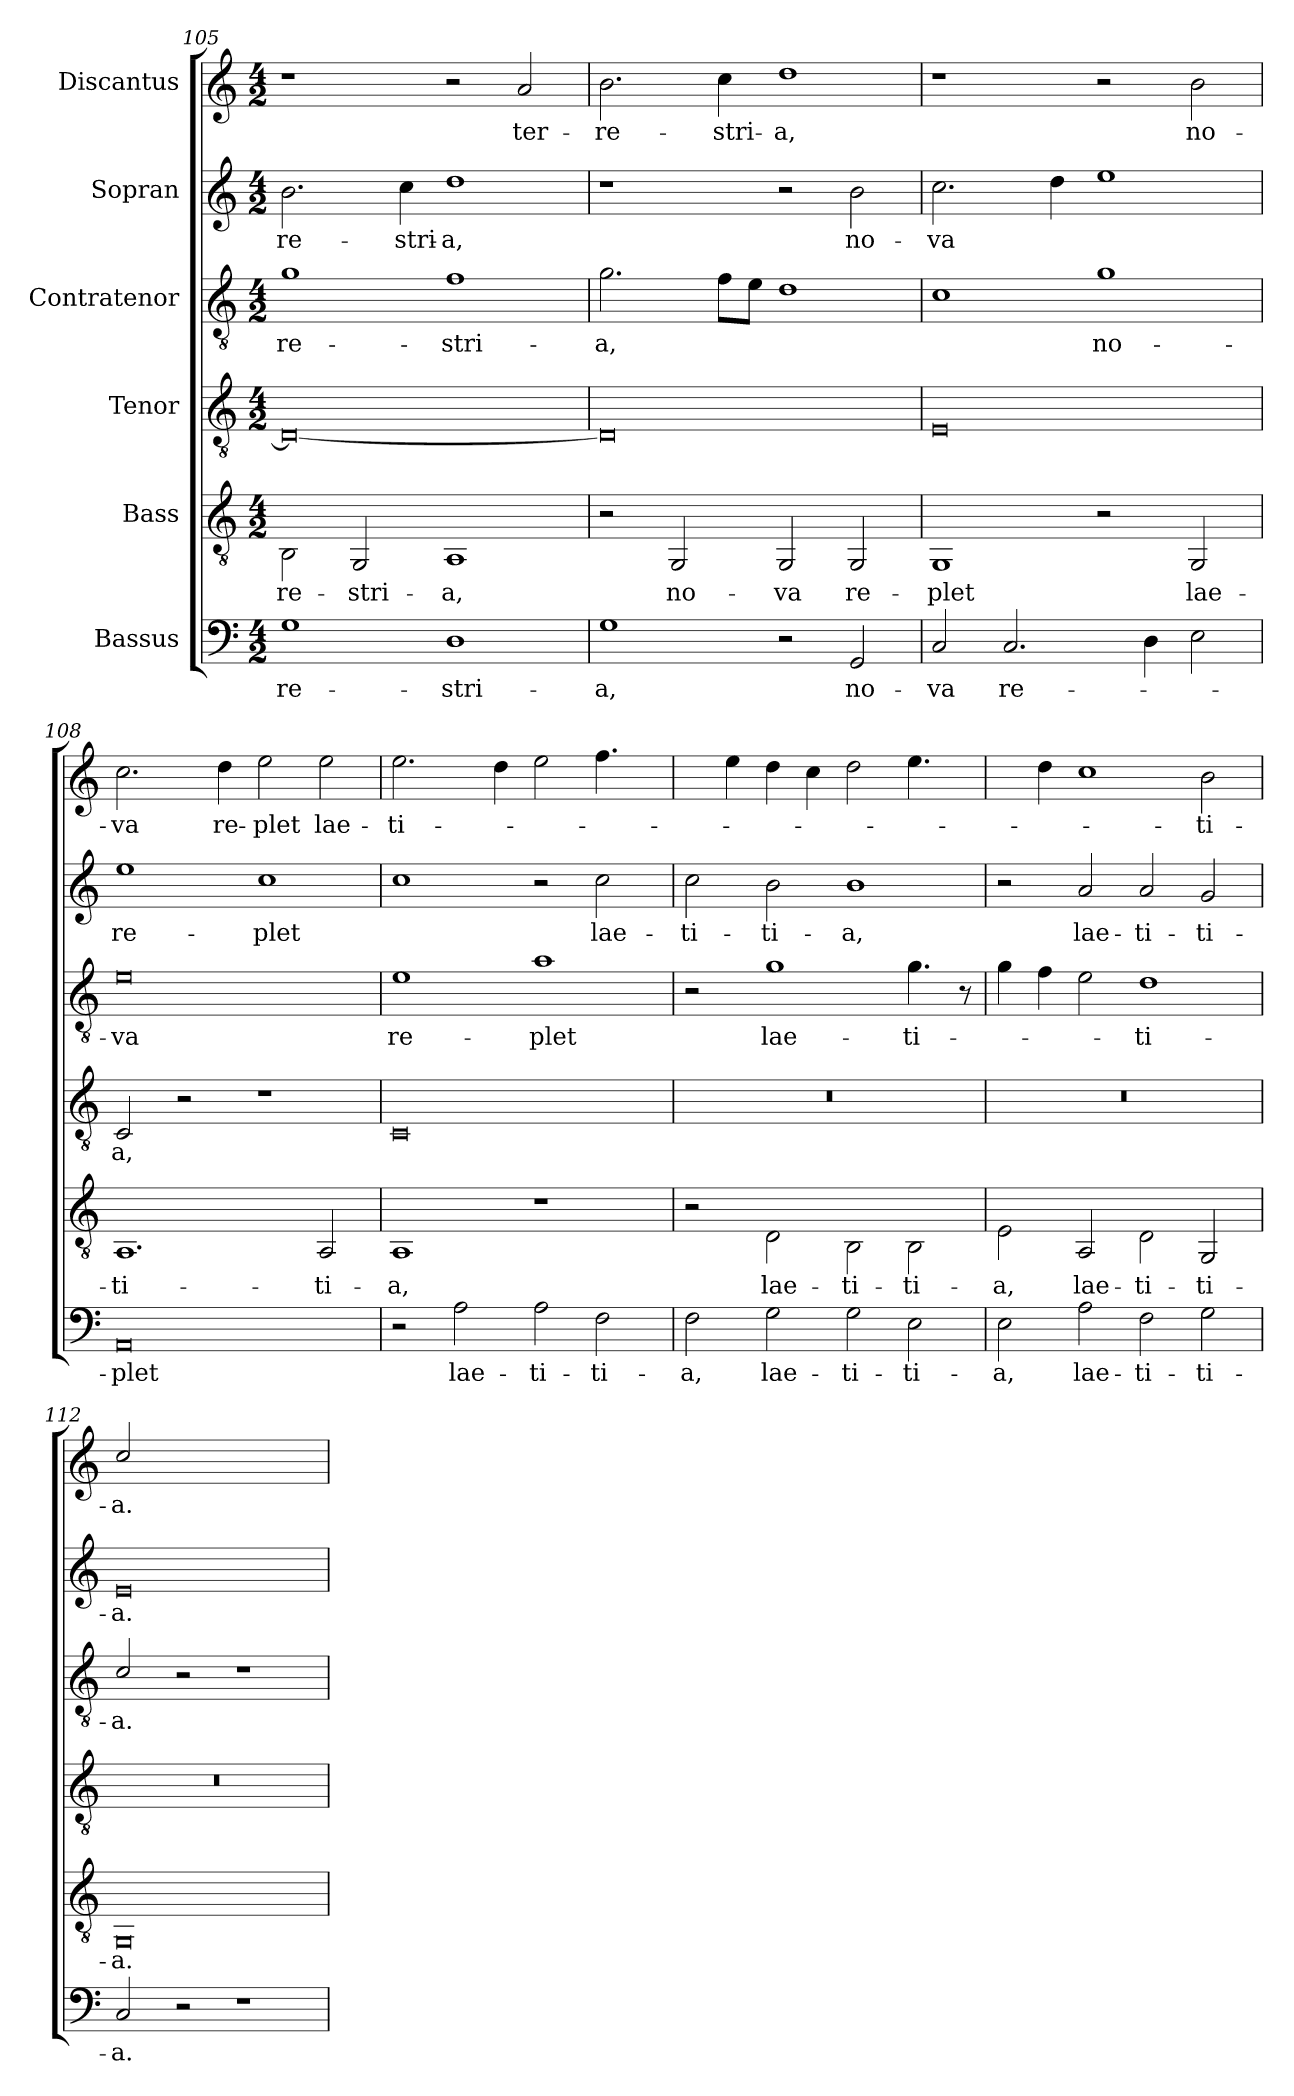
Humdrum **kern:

**kern	**text	**kern	**text	**kern	**text	**kern	**text	**kern	**text	**kern	**text
*part6	*part6	*part5	*part5	*part4	*part4	*part3	*part3	*part2	*part2	*part1	*part1
*staff6	*staff6	*staff5	*staff5	*staff4	*staff4	*staff3	*staff3	*staff2	*staff2	*staff1	*staff1
*I"Bassus	*	*I"Bass	*	*I"Tenor	*	*I"Contratenor	*	*I"Sopran	*	*I"Discantus	*
*clefF4	*	*clefGv2	*	*clefGv2	*	*clefGv2	*	*clefG2	*	*clefG2	*
*k[]	*	*k[]	*	*k[]	*	*k[]	*	*k[]	*	*k[]	*
*M4/2	*	*M4/2	*	*M4/2	*	*M4/2	*	*M4/2	*	*M4/2	*
=105	=105	=105	=105	=105	=105	=105	=105	=105	=105	=105	=105
1G\	-re-	2BB\	-re-	0D/_	.	1g/	-re-	2.b\	-re-	1r	.
.	.	2GG/	-stri-	.	.	.	.	.	.	.	.
.	.	.	.	.	.	.	.	4cc\	-stri-	.	.
1D\	-stri-	1AA/	-a,	.	.	1f/	-stri-	1dd\	-a,	2r	.
.	.	.	.	.	.	.	.	.	.	2a/	ter-
=106	=106	=106	=106	=106	=106	=106	=106	=106	=106	=106	=106
1G\	-a,	2r	.	0D/]	.	2.g\	-a,	1r	.	2.b\	-re-
.	.	2GG/	no-	.	.	.	.	.	.	.	.
.	.	.	.	.	.	8f\L	.	.	.	4cc\	-stri-
.	.	.	.	.	.	8e\J	.	.	.	.	.
2r	.	2GG/	-va	.	.	1d/	.	2r	.	1dd\	-a,
2GG/	no-	2GG/	re-	.	.	.	.	2b\	no-	.	.
=107	=107	=107	=107	=107	=107	=107	=107	=107	=107	=107	=107
2C/	-va	1GG/	-plet	0E/	.	1c/	.	2.cc\	-va	1r	.
2.C/	re-	.	.	.	.	.	.	.	.	.	.
.	.	.	.	.	.	.	.	4dd\	.	.	.
.	.	2r	.	.	.	1g/	no-	1ee\	.	2r	.
4D\	.	.	.	.	.	.	.	.	.	.	.
2E\	.	2GG/	lae-	.	.	.	.	.	.	2b\	no-
=108	=108	=108	=108	=108	=108	=108	=108	=108	=108	=108	=108
0AA/	-plet	1.AA/	-ti-	2C/	-a,	0e/	-va	1ee\	re-	2.cc\	-va
.	.	.	.	2r	.	.	.	.	.	.	.
.	.	.	.	.	.	.	.	.	.	4dd\	re-
.	.	.	.	1r	.	.	.	1cc\	-plet	2ee\	-plet
.	.	2AA/	-ti-	.	.	.	.	.	.	2ee\	lae-
=109	=109	=109	=109	=109	=109	=109	=109	=109	=109	=109	=109
2r	.	1AA/	-a,	0C/	.	1e/	re-	1cc\	.	2.ee\	-ti-
2A\	lae-	.	.	.	.	.	.	.	.	.	.
.	.	.	.	.	.	.	.	.	.	4dd\	.
2A\	-ti-	1r	.	.	.	1a/	-plet	2r	.	2ee\	.
2F\	-ti-	.	.	.	.	.	.	2cc\	lae-	4.ff\	.
.	.	.	.	.	.	.	.	.	.	8ryy	.
=110	=110	=110	=110	=110	=110	=110	=110	=110	=110	=110	=110
2F\	-a,	2r	.	0r	.	2r	.	2cc\	-ti-	4ff\yy	.
.	.	.	.	.	.	.	.	.	.	4ee\	.
2G\	lae-	2D\	lae-	.	.	1g/	lae-	2b\	-ti-	4dd\	.
.	.	.	.	.	.	.	.	.	.	4cc\	.
2G\	-ti-	2BB\	-ti-	.	.	.	.	1b\	-a,	2dd\	.
2E\	-ti-	2BB\	-ti-	.	.	4.g\	-ti-	.	.	4.ee\	.
.	.	.	.	.	.	8r	.	.	.	8ryy	.
=111	=111	=111	=111	=111	=111	=111	=111	=111	=111	=111	=111
2E\	-a,	2E\	-a,	0r	.	4g\	.	2r	.	4ee\yy	.
.	.	.	.	.	.	4f\	.	.	.	4dd\	.
2A\	lae-	2AA/	lae-	.	.	2e\	.	2a/	lae-	1cc\	.
2F\	-ti-	2D\	-ti-	.	.	1d/	-ti-	2a/	-ti-	.	.
2G\	-ti-	2GG/	-ti-	.	.	.	.	2g/	-ti-	2b\	-ti-
=112	=112	=112	=112	=112	=112	=112	=112	=112	=112	=112	=112
2C/	-a.	0GG/	-a.	0r	.	2c/	-a.	0e/	-a.	2cc/	-a.
2r	.	.	.	.	.	2r	.	.	.	2ryy	.
1r	.	.	.	.	.	1r	.	.	.	1ryy	.
=	=	=	=	=	=	=	=	=	=	=	=
*-	*-	*-	*-	*-	*-	*-	*-	*-	*-	*-	*-
